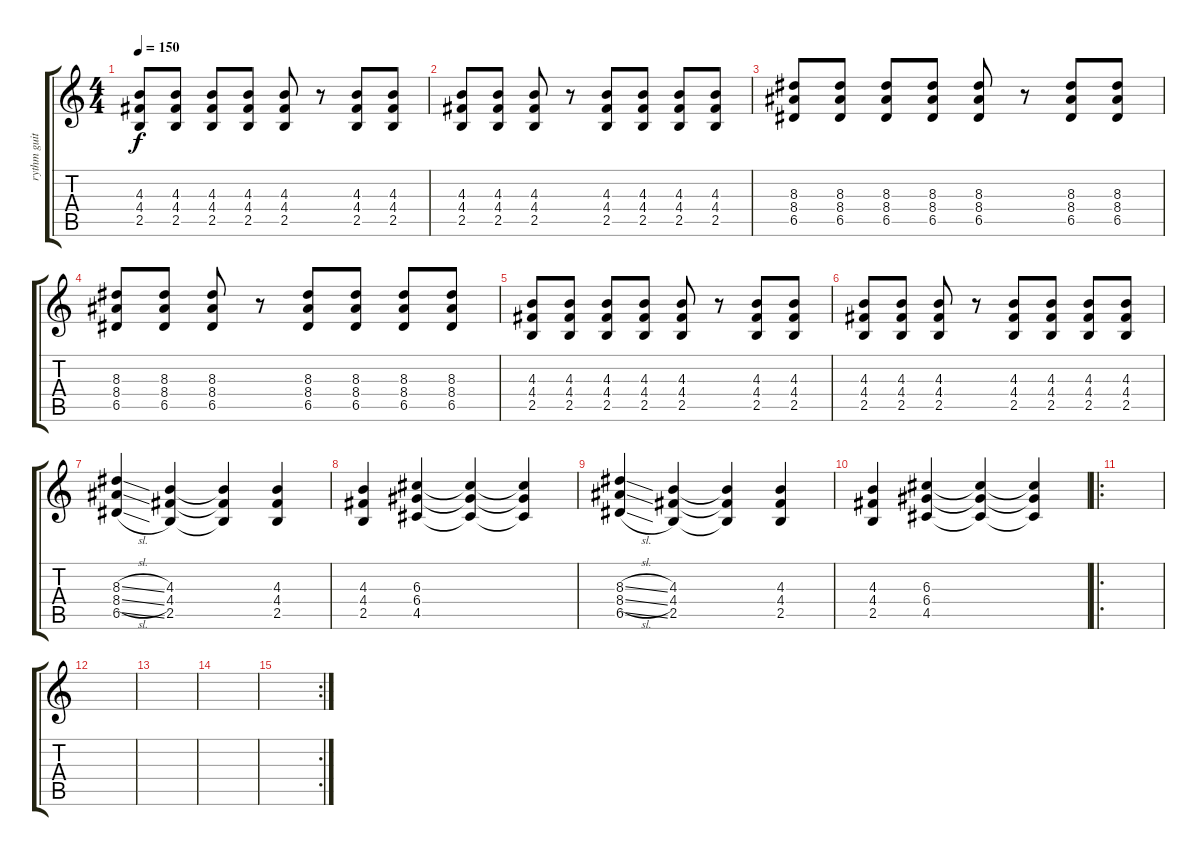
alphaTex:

\track ("rythm guitar" "rythm guit") {instrument distortionguitar}
\staff {score tabs}
\tuning (E4 B3 G3 D3 A2 E2) {hide}
\ts (4 4)
\tempo 150
\clef g2
\ks c
(4.3 4.4 2.5).8{dy f} (4.3 4.4 2.5).8 (4.3 4.4 2.5).8 (4.3 4.4 2.5).8 (4.3 4.4 2.5).8 r.8 (4.3 4.4 2.5).8 (4.3 4.4 2.5).8 |
(4.3 4.4 2.5).8 (4.3 4.4 2.5).8 (4.3 4.4 2.5).8 r.8 (4.3 4.4 2.5).8 (4.3 4.4 2.5).8 (4.3 4.4 2.5).8 (4.3 4.4 2.5).8 |
(8.3 8.4 6.5).8 (8.3 8.4 6.5).8 (8.3 8.4 6.5).8 (8.3 8.4 6.5).8 (8.3 8.4 6.5).8 r.8 (8.3 8.4 6.5).8 (8.3 8.4 6.5).8 |
(8.3 8.4 6.5).8 (8.3 8.4 6.5).8 (8.3 8.4 6.5).8 r.8 (8.3 8.4 6.5).8 (8.3 8.4 6.5).8 (8.3 8.4 6.5).8 (8.3 8.4 6.5).8 |
(4.3 4.4 2.5).8 (4.3 4.4 2.5).8 (4.3 4.4 2.5).8 (4.3 4.4 2.5).8 (4.3 4.4 2.5).8 r.8 (4.3 4.4 2.5).8 (4.3 4.4 2.5).8 |
(4.3 4.4 2.5).8 (4.3 4.4 2.5).8 (4.3 4.4 2.5).8 r.8 (4.3 4.4 2.5).8 (4.3 4.4 2.5).8 (4.3 4.4 2.5).8 (4.3 4.4 2.5).8 |
(8.3{sl} 8.4{sl} 6.5{sl}).4 (4.3 4.4 2.5).4 (4.3{t} 4.4{t} 2.5{t}).4 (4.3 4.4 2.5).4 |
(4.3 4.4 2.5).4 (6.3 6.4 4.5).4 (6.3{t} 6.4{t} 4.5{t}).4 (6.3{t} 6.4{t} 4.5{t}).4 |
(8.3{sl} 8.4{sl} 6.5{sl}).4 (4.3 4.4 2.5).4 (4.3{t} 4.4{t} 2.5{t}).4 (4.3 4.4 2.5).4 |
(4.3 4.4 2.5).4 (6.3 6.4 4.5).4 (6.3{t} 6.4{t} 4.5{t}).4 (6.3{t} 6.4{t} 4.5{t}).4 |
\ro
|
|
|
|
\rc 2
